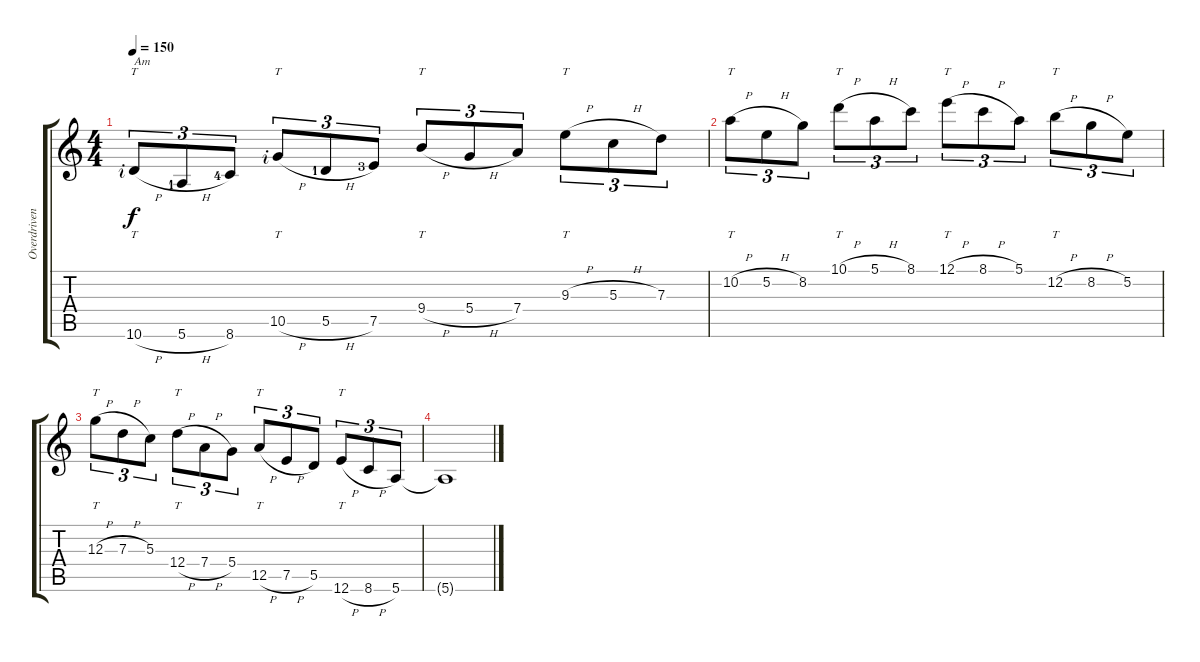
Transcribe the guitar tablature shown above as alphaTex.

\track ("Overdriven Guitar" "Overdriven") {instrument overdrivenguitar}
\staff {score tabs}
\tuning (E4 B3 G3 D3 A2 E2) {hide}
\ts (4 4)
\tempo 150
\clef g2
\ks c
10.6{h rf 2}.8{tt tu (3 2) txt "Am" dy f instrument overdrivenguitar} 5.6{h lf 2}.8{tu (3 2)} 8.6{lf 5}.8{tu (3 2)} 10.5{h rf 2}.8{tt tu (3 2)} 5.5{h lf 2}.8{tu (3 2)} 7.5{lf 4}.8{tu (3 2)} 9.4{h}.8{tt tu (3 2)} 5.4{h}.8{tu (3 2)} 7.4.8{tu (3 2)} 9.3{h}.8{tt tu (3 2)} 5.3{h}.8{tu (3 2)} 7.3.8{tu (3 2)} |
10.2{h}.8{tt tu (3 2)} 5.2{h}.8{tu (3 2)} 8.2.8{tu (3 2)} 10.1{h}.8{tt tu (3 2)} 5.1{h}.8{tu (3 2)} 8.1.8{tu (3 2)} 12.1{h}.8{tt tu (3 2)} 8.1{h}.8{tu (3 2)} 5.1.8{tu (3 2)} 12.2{h}.8{tt tu (3 2)} 8.2{h}.8{tu (3 2)} 5.2.8{tu (3 2)} |
12.3{h}.8{tt tu (3 2)} 7.3{h}.8{tu (3 2)} 5.3.8{tu (3 2)} 12.4{h}.8{tt tu (3 2)} 7.4{h}.8{tu (3 2)} 5.4.8{tu (3 2)} 12.5{h}.8{tt tu (3 2)} 7.5{h}.8{tu (3 2)} 5.5.8{tu (3 2)} 12.6{h}.8{tt tu (3 2)} 8.6{h}.8{tu (3 2)} 5.6.8{tu (3 2)} |
5.6{t}.1
